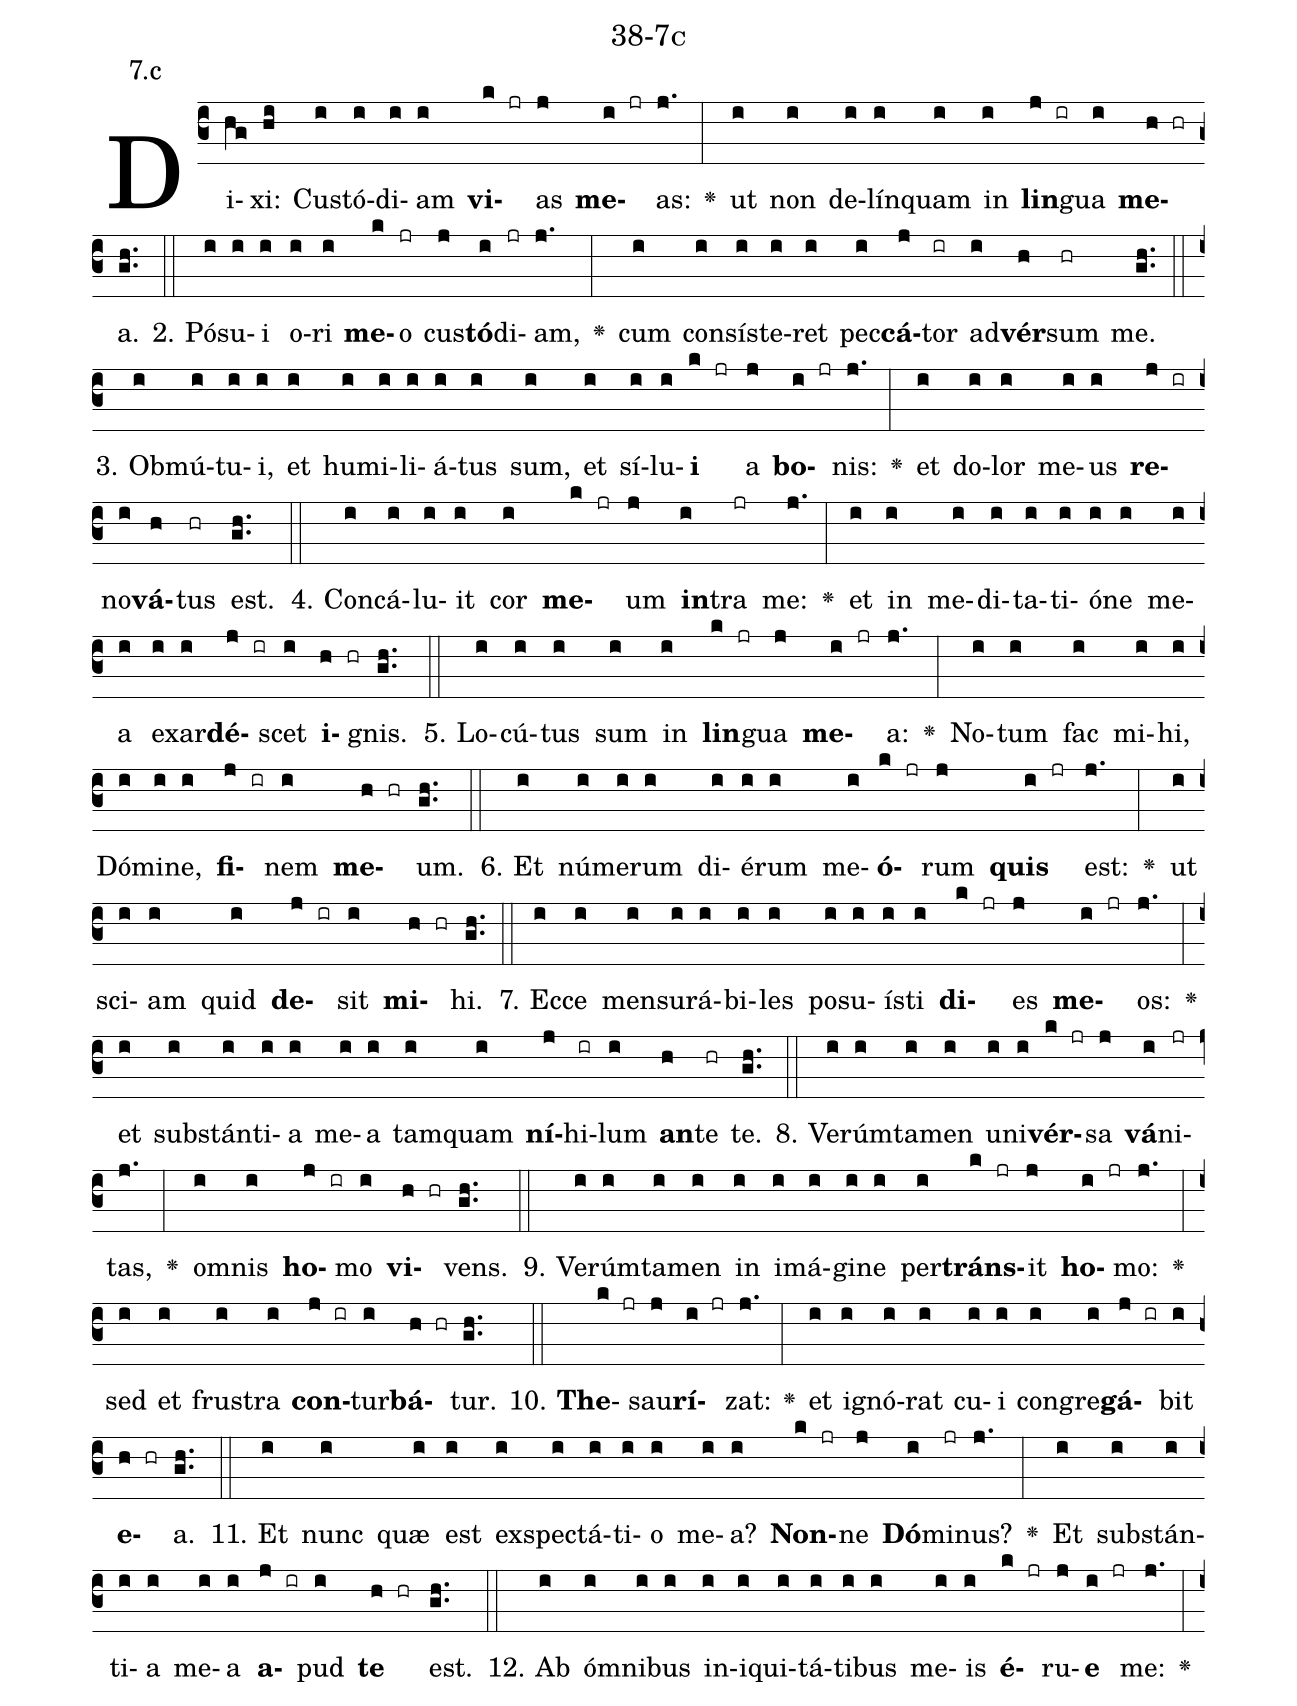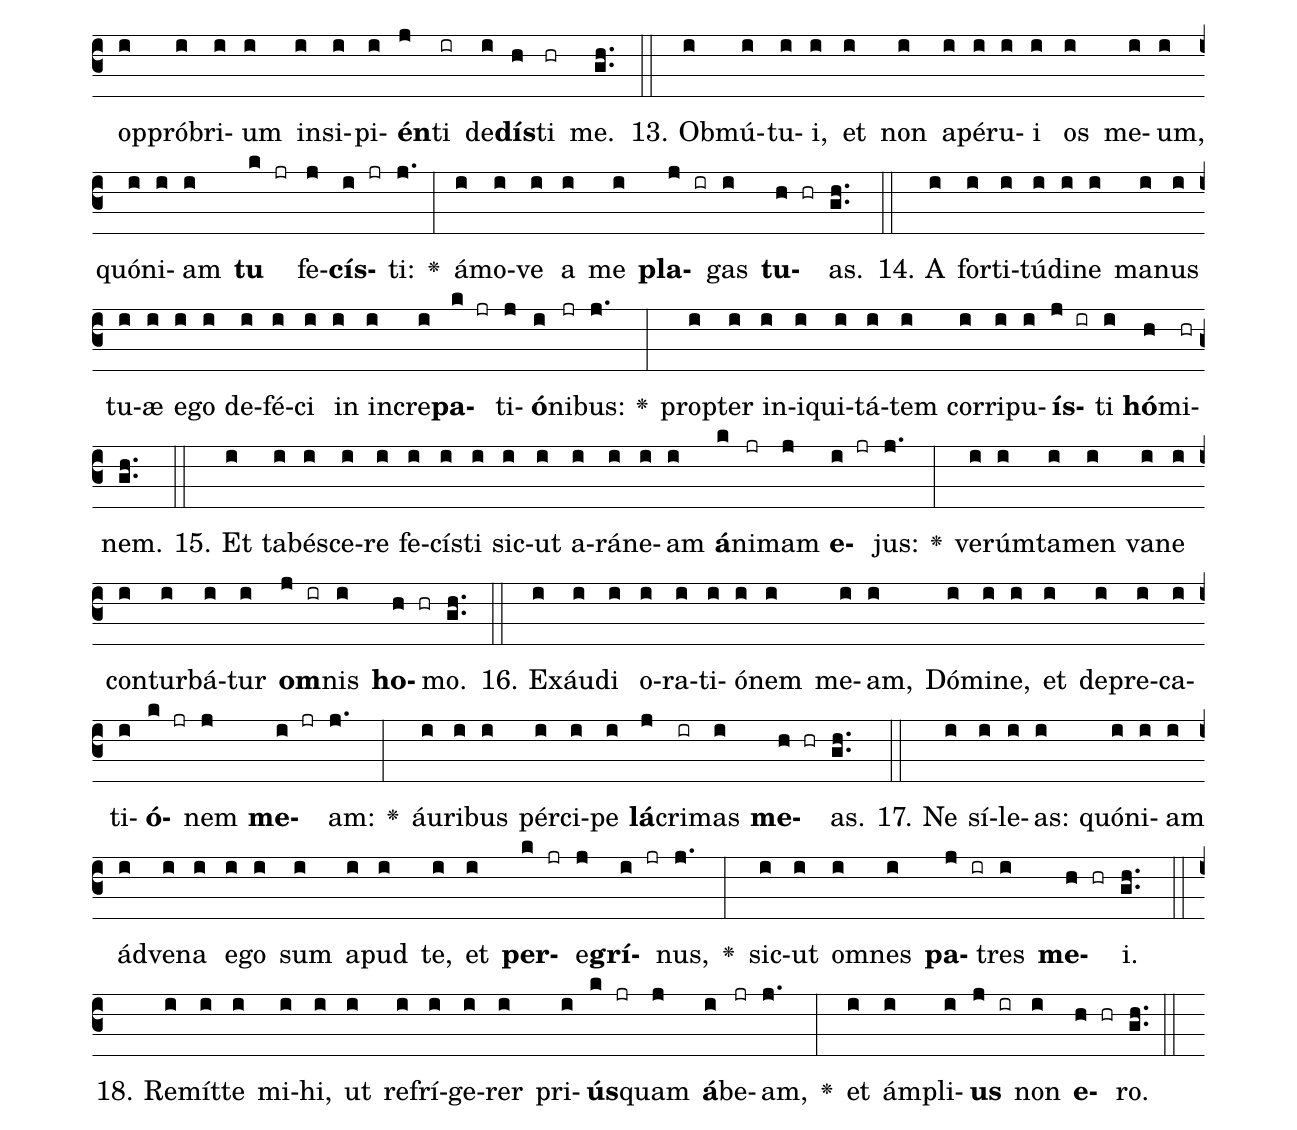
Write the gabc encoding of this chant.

name: 38-7c;
annotation: 7.c;
%%
(c3)Di(hg)xi:(hi) Cus(i)tó(i)di(i)am(i) <b>vi</b>(k jr)as(j) <b>me</b>(i jr)as:(j.) <v>\greheightstar</v>(:) ut(i) non(i) de(i)lín(i)quam(i) in(i) <b>lin</b>(j ir)gua(i) <b>me</b>(h hr)a.(gh..) (::)
2. Pó(i)su(i)i(i) o(i)ri(i) <b>me</b>(k)o(jr) cus(j)<b>tó</b>(i)di(jr)am,(j.) <v>\greheightstar</v>(:) cum(i) con(i)sís(i)te(i)ret(i) pec(i)<b>cá</b>(j)tor(ir) ad(i)<b>vér</b>(h)sum(hr) me.(gh..) (::)
3. Ob(i)mú(i)tu(i)i,(i) et(i) hu(i)mi(i)li(i)á(i)tus(i) sum,(i) et(i) sí(i)lu(i)<b>i</b>(k jr) a(j) <b>bo</b>(i jr)nis:(j.) <v>\greheightstar</v>(:) et(i) do(i)lor(i) me(i)us(i) <b>re</b>(j ir)no(i)<b>vá</b>(h)tus(hr) est.(gh..) (::)
4. Con(i)cá(i)lu(i)it(i) cor(i) <b>me</b>(k jr)um(j) <b>in</b>(i)tra(jr) me:(j.) <v>\greheightstar</v>(:) et(i) in(i) me(i)di(i)ta(i)ti(i)ó(i)ne(i) me(i)a(i) ex(i)ar(i)<b>dé</b>(j ir)scet(i) <b>i</b>(h hr)gnis.(gh..) (::)
5. Lo(i)cú(i)tus(i) sum(i) in(i) <b>lin</b>(k jr)gua(j) <b>me</b>(i jr)a:(j.) <v>\greheightstar</v>(:) No(i)tum(i) fac(i) mi(i)hi,(i) Dó(i)mi(i)ne,(i) <b>fi</b>(j ir)nem(i) <b>me</b>(h hr)um.(gh..) (::)
6. Et(i) nú(i)me(i)rum(i) di(i)é(i)rum(i) me(i)<b>ó</b>(k jr)rum(j) <b>quis</b>(i jr) est:(j.) <v>\greheightstar</v>(:) ut(i) sci(i)am(i) quid(i) <b>de</b>(j ir)sit(i) <b>mi</b>(h hr)hi.(gh..) (::)
7. Ec(i)ce(i) men(i)su(i)rá(i)bi(i)les(i) po(i)su(i)ís(i)ti(i) <b>di</b>(k jr)es(j) <b>me</b>(i jr)os:(j.) <v>\greheightstar</v>(:) et(i) sub(i)stán(i)ti(i)a(i) me(i)a(i) tam(i)quam(i) <b>ní</b>(j)hi(ir)lum(i) <b>an</b>(h)te(hr) te.(gh..) (::)
8. Ve(i)rúm(i)ta(i)men(i) u(i)ni(i)<b>vér</b>(k jr)sa(j) <b>vá</b>(i)ni(jr)tas,(j.) <v>\greheightstar</v>(:) om(i)nis(i) <b>ho</b>(j ir)mo(i) <b>vi</b>(h hr)vens.(gh..) (::)
9. Ve(i)rúm(i)ta(i)men(i) in(i) i(i)má(i)gi(i)ne(i) per(i)<b>tráns</b>(k jr)it(j) <b>ho</b>(i jr)mo:(j.) <v>\greheightstar</v>(:) sed(i) et(i) frus(i)tra(i) <b>con</b>(j ir)tur(i)<b>bá</b>(h hr)tur.(gh..) (::)
10. <b>The</b>(k jr)sau(j)<b>rí</b>(i jr)zat:(j.) <v>\greheightstar</v>(:) et(i) i(i)gnó(i)rat(i) cu(i)i(i) con(i)gre(i)<b>gá</b>(j ir)bit(i) <b>e</b>(h hr)a.(gh..) (::)
11. Et(i) nunc(i) quæ(i) est(i) ex(i)spec(i)tá(i)ti(i)o(i) me(i)a?(i) <b>Non</b>(k jr)ne(j) <b>Dó</b>(i)mi(jr)nus?(j.) <v>\greheightstar</v>(:) Et(i) sub(i)stán(i)ti(i)a(i) me(i)a(i) <b>a</b>(j ir)pud(i) <b>te</b>(h hr) est.(gh..) (::)
12. Ab(i) óm(i)ni(i)bus(i) in(i)i(i)qui(i)tá(i)ti(i)bus(i) me(i)is(i) <b>é</b>(k jr)ru(j)<b>e</b>(i jr) me:(j.) <v>\greheightstar</v>(:) op(i)pró(i)bri(i)um(i) in(i)si(i)pi(i)<b>én</b>(j)ti(ir) de(i)<b>dís</b>(h)ti(hr) me.(gh..) (::)
13. Ob(i)mú(i)tu(i)i,(i) et(i) non(i) a(i)pé(i)ru(i)i(i) os(i) me(i)um,(i) quón(i)i(i)am(i) <b>tu</b>(k jr) fe(j)<b>cís</b>(i jr)ti:(j.) <v>\greheightstar</v>(:) á(i)mo(i)ve(i) a(i) me(i) <b>pla</b>(j ir)gas(i) <b>tu</b>(h hr)as.(gh..) (::)
14. A(i) for(i)ti(i)tú(i)di(i)ne(i) ma(i)nus(i) tu(i)æ(i) e(i)go(i) de(i)fé(i)ci(i) in(i) in(i)cre(i)<b>pa</b>(k jr)ti(j)<b>ó</b>(i)ni(jr)bus:(j.) <v>\greheightstar</v>(:) prop(i)ter(i) in(i)i(i)qui(i)tá(i)tem(i) cor(i)ri(i)pu(i)<b>ís</b>(j ir)ti(i) <b>hó</b>(h)mi(hr)nem.(gh..) (::)
15. Et(i) ta(i)bé(i)sce(i)re(i) fe(i)cís(i)ti(i) sic(i)ut(i) a(i)rá(i)ne(i)am(i) <b>á</b>(k)ni(jr)mam(j) <b>e</b>(i jr)jus:(j.) <v>\greheightstar</v>(:) ve(i)rúm(i)ta(i)men(i) va(i)ne(i) con(i)tur(i)bá(i)tur(i) <b>om</b>(j ir)nis(i) <b>ho</b>(h hr)mo.(gh..) (::)
16. Ex(i)áu(i)di(i) o(i)ra(i)ti(i)ó(i)nem(i) me(i)am,(i) Dó(i)mi(i)ne,(i) et(i) de(i)pre(i)ca(i)ti(i)<b>ó</b>(k jr)nem(j) <b>me</b>(i jr)am:(j.) <v>\greheightstar</v>(:) áu(i)ri(i)bus(i) pér(i)ci(i)pe(i) <b>lá</b>(j)cri(ir)mas(i) <b>me</b>(h hr)as.(gh..) (::)
17. Ne(i) sí(i)le(i)as:(i) quón(i)i(i)am(i) ád(i)ve(i)na(i) e(i)go(i) sum(i) a(i)pud(i) te,(i) et(i) <b>per</b>(k jr)e(j)<b>grí</b>(i jr)nus,(j.) <v>\greheightstar</v>(:) sic(i)ut(i) om(i)nes(i) <b>pa</b>(j ir)tres(i) <b>me</b>(h hr)i.(gh..) (::)
18. Re(i)mít(i)te(i) mi(i)hi,(i) ut(i) re(i)frí(i)ge(i)rer(i) pri(i)<b>ús</b>(k jr)quam(j) <b>á</b>(i)be(jr)am,(j.) <v>\greheightstar</v>(:) et(i) ám(i)pli(i)<b>us</b>(j ir) non(i) <b>e</b>(h hr)ro.(gh..) (::)
